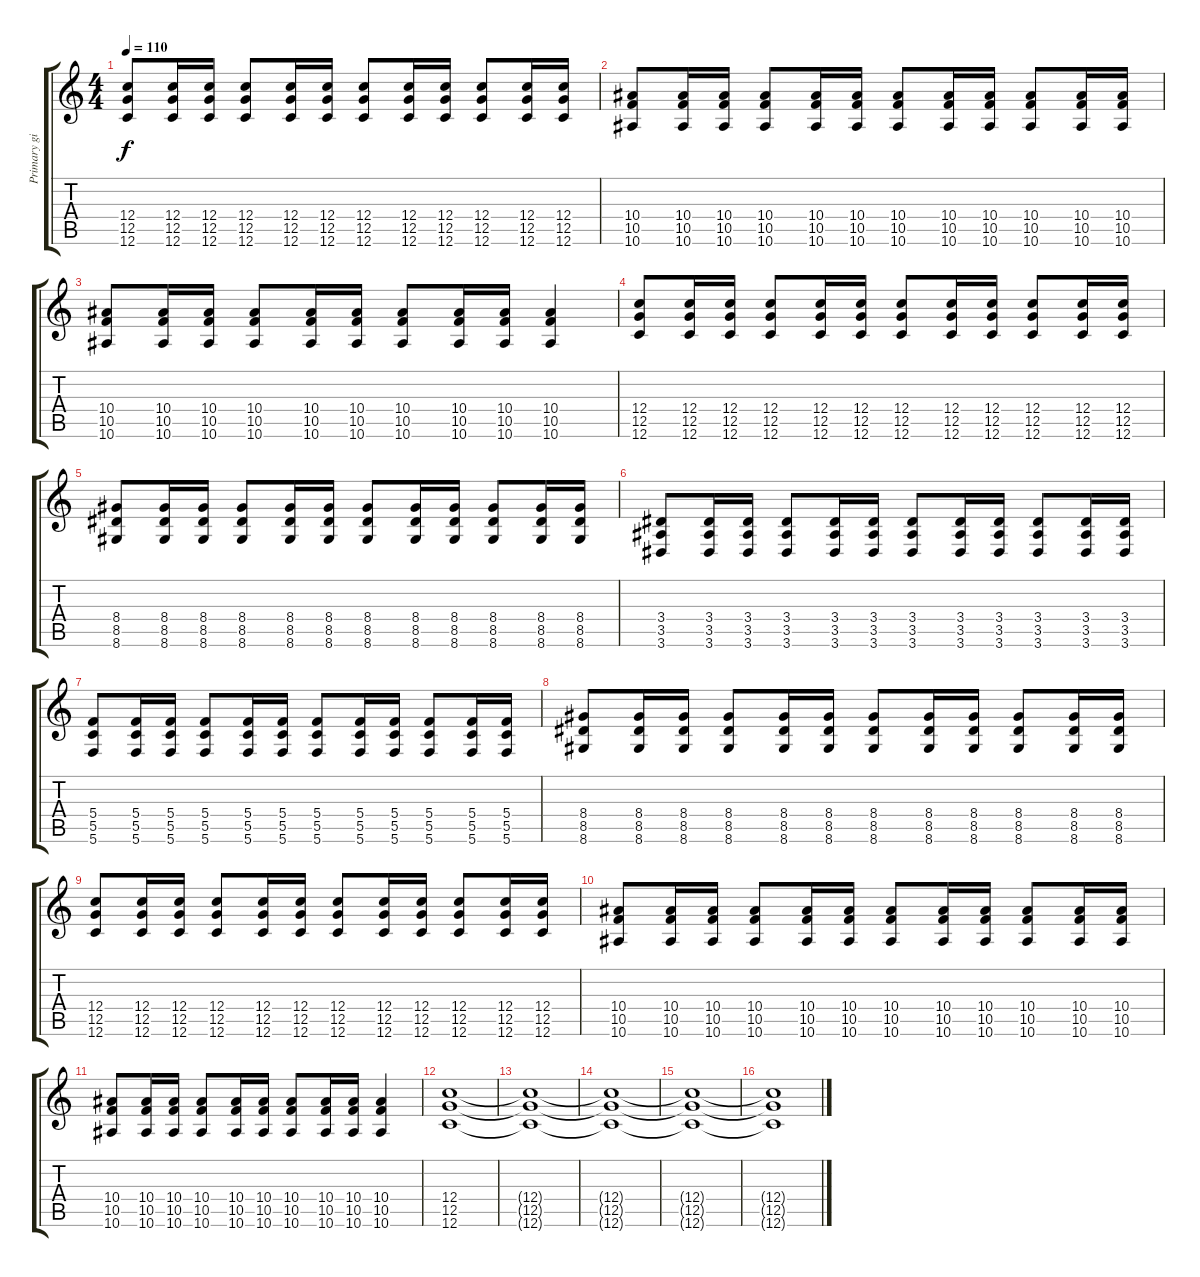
\track ("Primary gitbox" "Primary gi") {instrument overdrivenguitar}
\staff {score tabs}
\tuning (D4 A3 F3 C3 G2 C2) {hide}
\ts (4 4)
\tempo 110
\clef g2
\ks c
(12.4 12.5 12.6).8{dy f} (12.4 12.5 12.6).16 (12.4 12.5 12.6).16 (12.4 12.5 12.6).8 (12.4 12.5 12.6).16 (12.4 12.5 12.6).16 (12.4 12.5 12.6).8 (12.4 12.5 12.6).16 (12.4 12.5 12.6).16 (12.4 12.5 12.6).8 (12.4 12.5 12.6).16 (12.4 12.5 12.6).16 |
(10.4 10.5 10.6).8 (10.4 10.5 10.6).16 (10.4 10.5 10.6).16 (10.4 10.5 10.6).8 (10.4 10.5 10.6).16 (10.4 10.5 10.6).16 (10.4 10.5 10.6).8 (10.4 10.5 10.6).16 (10.4 10.5 10.6).16 (10.4 10.5 10.6).8 (10.4 10.5 10.6).16 (10.4 10.5 10.6).16 |
(10.4 10.5 10.6).8 (10.4 10.5 10.6).16 (10.4 10.5 10.6).16 (10.4 10.5 10.6).8 (10.4 10.5 10.6).16 (10.4 10.5 10.6).16 (10.4 10.5 10.6).8 (10.4 10.5 10.6).16 (10.4 10.5 10.6).16 (10.4 10.5 10.6).4 |
(12.4 12.5 12.6).8 (12.4 12.5 12.6).16 (12.4 12.5 12.6).16 (12.4 12.5 12.6).8 (12.4 12.5 12.6).16 (12.4 12.5 12.6).16 (12.4 12.5 12.6).8 (12.4 12.5 12.6).16 (12.4 12.5 12.6).16 (12.4 12.5 12.6).8 (12.4 12.5 12.6).16 (12.4 12.5 12.6).16 |
(8.4 8.5 8.6).8 (8.4 8.5 8.6).16 (8.4 8.5 8.6).16 (8.4 8.5 8.6).8 (8.4 8.5 8.6).16 (8.4 8.5 8.6).16 (8.4 8.5 8.6).8 (8.4 8.5 8.6).16 (8.4 8.5 8.6).16 (8.4 8.5 8.6).8 (8.4 8.5 8.6).16 (8.4 8.5 8.6).16 |
(3.4 3.5 3.6).8 (3.4 3.5 3.6).16 (3.4 3.5 3.6).16 (3.4 3.5 3.6).8 (3.4 3.5 3.6).16 (3.4 3.5 3.6).16 (3.4 3.5 3.6).8 (3.4 3.5 3.6).16 (3.4 3.5 3.6).16 (3.4 3.5 3.6).8 (3.4 3.5 3.6).16 (3.4 3.5 3.6).16 |
(5.4 5.5 5.6).8 (5.4 5.5 5.6).16 (5.4 5.5 5.6).16 (5.4 5.5 5.6).8 (5.4 5.5 5.6).16 (5.4 5.5 5.6).16 (5.4 5.5 5.6).8 (5.4 5.5 5.6).16 (5.4 5.5 5.6).16 (5.4 5.5 5.6).8 (5.4 5.5 5.6).16 (5.4 5.5 5.6).16 |
(8.4 8.5 8.6).8 (8.4 8.5 8.6).16 (8.4 8.5 8.6).16 (8.4 8.5 8.6).8 (8.4 8.5 8.6).16 (8.4 8.5 8.6).16 (8.4 8.5 8.6).8 (8.4 8.5 8.6).16 (8.4 8.5 8.6).16 (8.4 8.5 8.6).8 (8.4 8.5 8.6).16 (8.4 8.5 8.6).16 |
(12.4 12.5 12.6).8 (12.4 12.5 12.6).16 (12.4 12.5 12.6).16 (12.4 12.5 12.6).8 (12.4 12.5 12.6).16 (12.4 12.5 12.6).16 (12.4 12.5 12.6).8 (12.4 12.5 12.6).16 (12.4 12.5 12.6).16 (12.4 12.5 12.6).8 (12.4 12.5 12.6).16 (12.4 12.5 12.6).16 |
(10.4 10.5 10.6).8 (10.4 10.5 10.6).16 (10.4 10.5 10.6).16 (10.4 10.5 10.6).8 (10.4 10.5 10.6).16 (10.4 10.5 10.6).16 (10.4 10.5 10.6).8 (10.4 10.5 10.6).16 (10.4 10.5 10.6).16 (10.4 10.5 10.6).8 (10.4 10.5 10.6).16 (10.4 10.5 10.6).16 |
(10.4 10.5 10.6).8 (10.4 10.5 10.6).16 (10.4 10.5 10.6).16 (10.4 10.5 10.6).8 (10.4 10.5 10.6).16 (10.4 10.5 10.6).16 (10.4 10.5 10.6).8 (10.4 10.5 10.6).16 (10.4 10.5 10.6).16 (10.4 10.5 10.6).4 |
(12.4 12.5 12.6).1{volume 0} |
(12.4{t} 12.5{t} 12.6{t}).1 |
(12.4{t} 12.5{t} 12.6{t}).1 |
(12.4{t} 12.5{t} 12.6{t}).1 |
(12.4{t} 12.5{t} 12.6{t}).1
